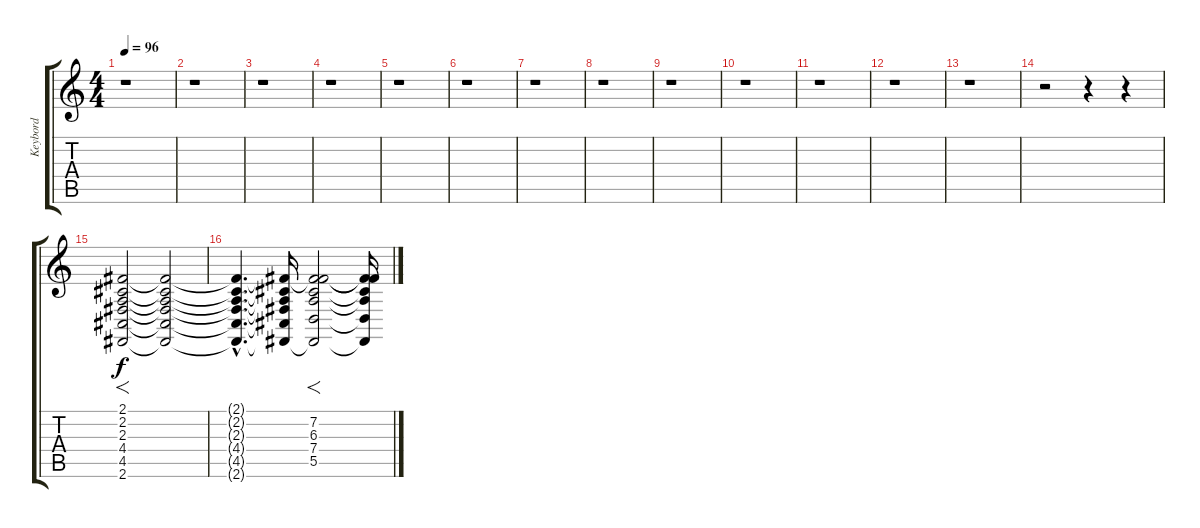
\track ("Keybord" "Keybord") {instrument pad1newage}
\staff {score tabs}
\tuning (E4 B3 G3 D3 A2 E2) {hide}
\ts (4 4)
\tempo 96
\clef g2
\ks c
r.1{dy f} |
r.1 |
r.1 |
r.1 |
r.1 |
r.1 |
r.1 |
r.1 |
r.1 |
r.1 |
r.1 |
r.1 |
r.1 |
r.2 r.4 r.4 |
(2.1 2.2 2.3 4.4 4.5 2.6).2{f} (2.1{t} 2.2{t} 2.3{t} 4.4{t} 4.5{t} 2.6{t}).2 |
(2.1{hac t} 2.2{hac t} 2.3{hac t} 4.4{hac t} 4.5{hac t} 2.6{hac t}).4{d} (2.1{t} 2.2{t} 2.3{t} 4.4{t} 4.5{t} 2.6{t}).16 (2.1{t} 7.2 6.3 7.4 5.5 2.6{t}).2{f} (2.1{t} 7.2{t} 6.3{t} 7.4{t} 5.5{t} 2.6{t}).16
